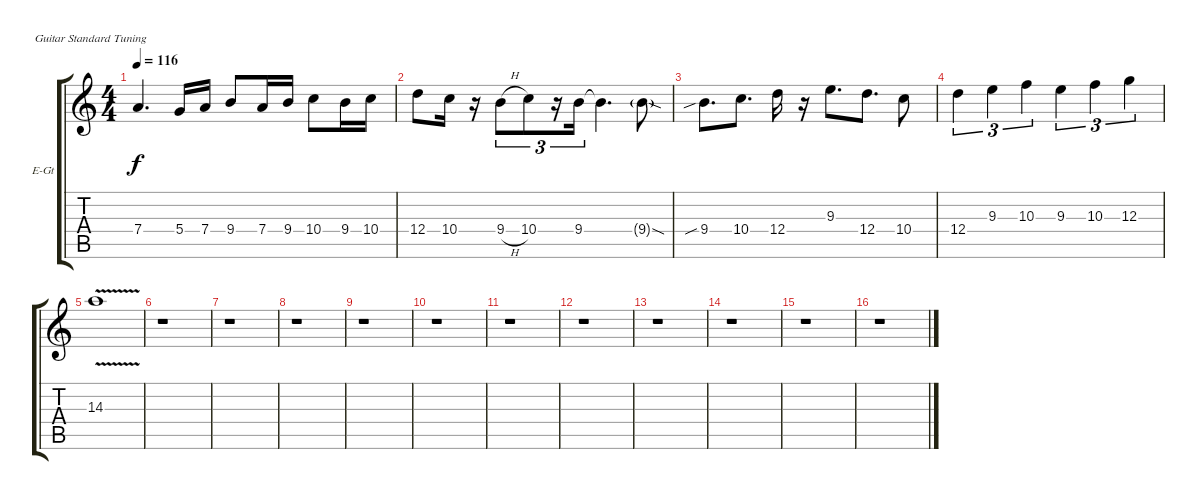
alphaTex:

\bracketExtendMode groupsimilarinstruments
\firstSystemTrackNameOrientation horizontal
\otherSystemsTrackNameOrientation horizontal
\track ("Kirk" "E-Gt") {instrument distortionguitar}
\staff {score tabs}
\tuning (E4 B3 G3 D3 A2 E2)
\ts (4 4)
\tempo 116
\clef g2
\ks c
7.4{t}.4{d dy f} 5.4.16 7.4.16 9.4.8 7.4.16 9.4.16 10.4.8 9.4.16 10.4.16 |
12.4.8 10.4.16 r.16 9.4{h}.8{tu (3 2)} 10.4.8{tu (3 2)} r.16{tu (3 2)} 9.4.16{tu (3 2)} 9.4{t}.4{d} 9.4{sod g}.8 |
9.4{sib}.8{d} 10.4.8{d} 12.4.16 r.16 9.3.8{d} 12.4.8{d} 10.4.8 |
12.4.4{tu (3 2)} 9.3.4{tu (3 2)} 10.3.4{tu (3 2)} 9.3.4{tu (3 2)} 10.3.4{tu (3 2)} 12.3.4{tu (3 2)} |
14.3{v}.1 |
r.1 |
r.1 |
r.1 |
r.1 |
r.1 |
r.1 |
r.1 |
r.1 |
r.1 |
r.1 |
r.1
